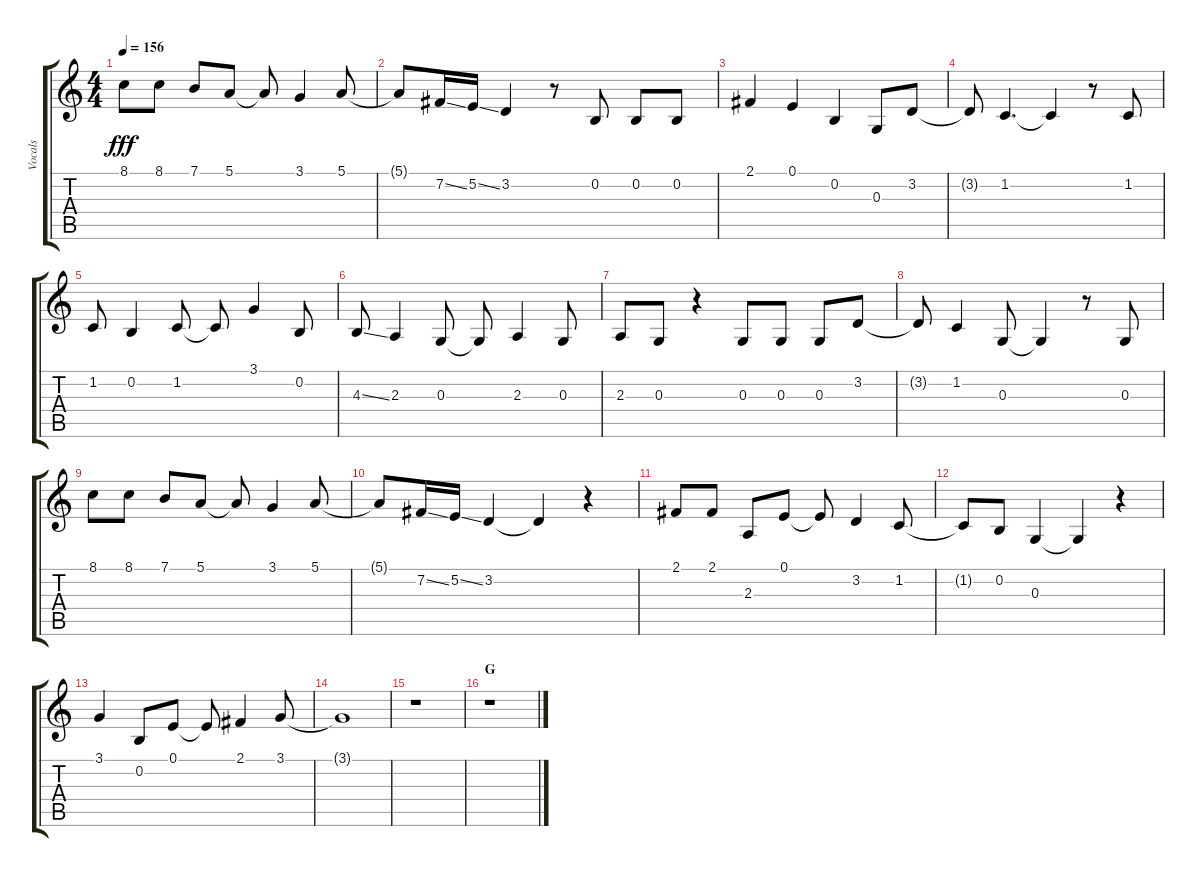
\track ("Vocals" "Vocals") {instrument voiceoohs}
\staff {score tabs}
\tuning (E4 B3 G3 D3 A2 E2) {hide}
\ts (4 4)
\tempo 156
\clef g2
\ks c
8.1.8{dy fff} 8.1.8 7.1.8 5.1.8 5.1{t}.8 3.1.4 5.1.8 |
5.1{t}.8 7.2{ss}.16 5.2{ss}.16 3.2.4 r.8 0.2.8 0.2.8 0.2.8 |
2.1.4 0.1.4 0.2.4 0.3.8 3.2.8 |
3.2{t}.8 1.2.4{d} 1.2{t}.4 r.8 1.2.8 |
1.2.8 0.2.4 1.2.8 1.2{t}.8 3.1.4 0.2.8 |
4.3{ss}.8 2.3.4 0.3.8 0.3{t}.8 2.3.4 0.3.8 |
2.3.8 0.3.8 r.4 0.3.8 0.3.8 0.3.8 3.2.8 |
3.2{t}.8 1.2.4 0.3.8 0.3{t}.4 r.8 0.3.8 |
8.1.8 8.1.8 7.1.8 5.1.8 5.1{t}.8 3.1.4 5.1.8 |
5.1{t}.8 7.2{ss}.16 5.2{ss}.16 3.2.4 3.2{t}.4 r.4 |
2.1.8 2.1.8 2.3.8 0.1.8 0.1{t}.8 3.2.4 1.2.8 |
1.2{t}.8 0.2.8 0.3.4 0.3{t}.4 r.4 |
3.1.4 0.2.8 0.1.8 0.1{t}.8 2.1.4 3.1.8 |
3.1{t}.1 |
r.1 |
\section ("" "G")
r.1
